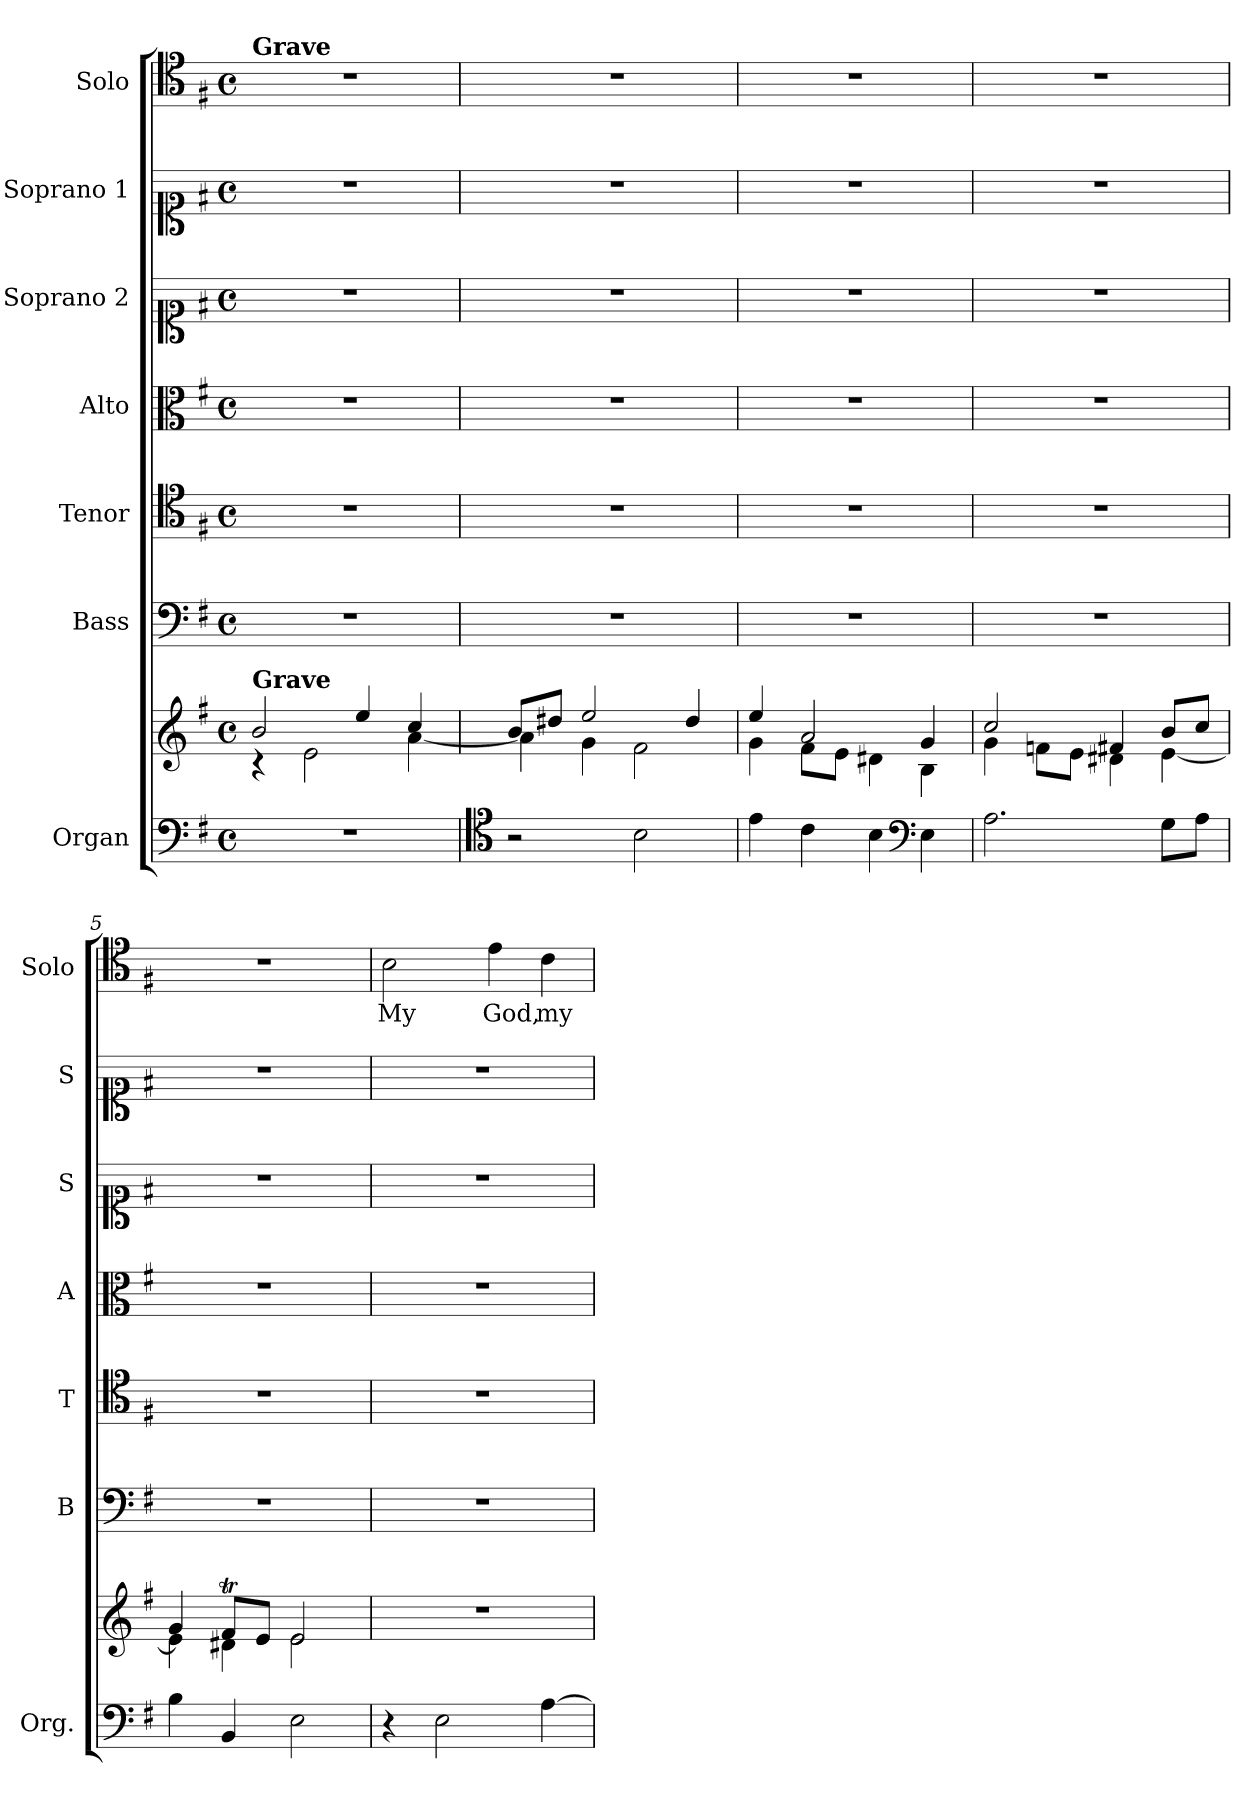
**kern	**kern	**kern	**kern	**kern	**kern	**kern	**kern	**text
*part7	*part7	*part6	*part5	*part4	*part3	*part2	*part1	*part1
*staff8	*staff7	*staff6	*staff5	*staff4	*staff3	*staff2	*staff1	*staff1
*I"Organ	*	*I"Bass	*I"Tenor	*I"Alto	*I"Soprano 2	*I"Soprano 1	*I"Solo	*
*I'Org.	*	*I'B	*I'T	*I'A	*I'S	*I'S	*I'Solo	*
*clefF4	*clefG2	*clefF4	*clefC4	*clefC3	*clefC1	*clefC1	*clefC4	*
*k[f#]	*k[f#]	*k[f#]	*k[f#]	*k[f#]	*k[f#]	*k[f#]	*k[f#]	*
*e:	*e:	*e:	*e:	*e:	*e:	*e:	*e:	*
*M4/4	*M4/4	*M4/4	*M4/4	*M4/4	*M4/4	*M4/4	*M4/4	*
*met(c)	*met(c)	*met(c)	*met(c)	*met(c)	*met(c)	*met(c)	*met(c)	*
*MM72	*MM72	*MM72	*MM72	*MM72	*MM72	*MM72	*MM72	*
=1	=1	=1	=1	=1	=1	=1	=1	=1
*	*^	*	*	*	*	*	*	*
!	!	!	!	!	!	!	!	!LO:TX:a:B:t=Grave	!
!	!LO:TX:a:B:t=Grave	!	!	!	!	!	!	!	!
1r	2b/	4rc	1r	1r	1r	1r	1r	1r	.
.	.	2e\	.	.	.	.	.	.	.
.	4ee/	.	.	.	.	.	.	.	.
.	4cc/	[<4a\	.	.	.	.	.	.	.
=2	=2	=2	=2	=2	=2	=2	=2	=2	=2
*clefC4	*	*	*	*	*	*	*	*	*
2r	8b/L	4a\]	1r	1r	1r	1r	1r	1r	.
.	8dd#X/J	.	.	.	.	.	.	.	.
.	2ee/	4g\	.	.	.	.	.	.	.
2B\	.	2f#\	.	.	.	.	.	.	.
.	4dd#/	.	.	.	.	.	.	.	.
=3	=3	=3	=3	=3	=3	=3	=3	=3	=3
4e\	4ee/	4g\	1r	1r	1r	1r	1r	1r	.
4c\	2a/	8f#\L	.	.	.	.	.	.	.
.	.	8e\J	.	.	.	.	.	.	.
4B\	.	4d#X\	.	.	.	.	.	.	.
*clefF4	*	*	*	*	*	*	*	*	*
4E\	4g/	4B\	.	.	.	.	.	.	.
=4	=4	=4	=4	=4	=4	=4	=4	=4	=4
2.A\	2cc/	4g\	1r	1r	1r	1r	1r	1r	.
.	.	8fn\L	.	.	.	.	.	.	.
.	.	8e\J	.	.	.	.	.	.	.
.	4f#X/	4d#X\	.	.	.	.	.	.	.
8G\L	8b/L	[<4e\	.	.	.	.	.	.	.
8A\J	8cc/J	.	.	.	.	.	.	.	.
=5	=5	=5	=5	=5	=5	=5	=5	=5	=5
4B\	4g/	4e\]	1r	1r	1r	1r	1r	1r	.
4BB/	8f#t/L	4d#X\	.	.	.	.	.	.	.
.	8e/J	.	.	.	.	.	.	.	.
2E\	2e/	2e\	.	.	.	.	.	.	.
!!LO:LB:g=z
=6	=6	=6	=6	=6	=6	=6	=6	=6	=6
!	!	!	!	!	!	!	!	!	!LO:LY:b
*	*v	*v	*	*	*	*	*	*	*
4r	1r	1r	1r	1r	1r	1r	2B\	My
2E\	.	.	.	.	.	.	.	.
!	!	!	!	!	!	!	!	!LO:LY:b
.	.	.	.	.	.	.	4e\	God,
!	!	!	!	!	!	!	!	!LO:LY:b
[4A\	.	.	.	.	.	.	4c\	my
=	=	=	=	=	=	=	=	=
*-	*-	*-	*-	*-	*-	*-	*-	*-
